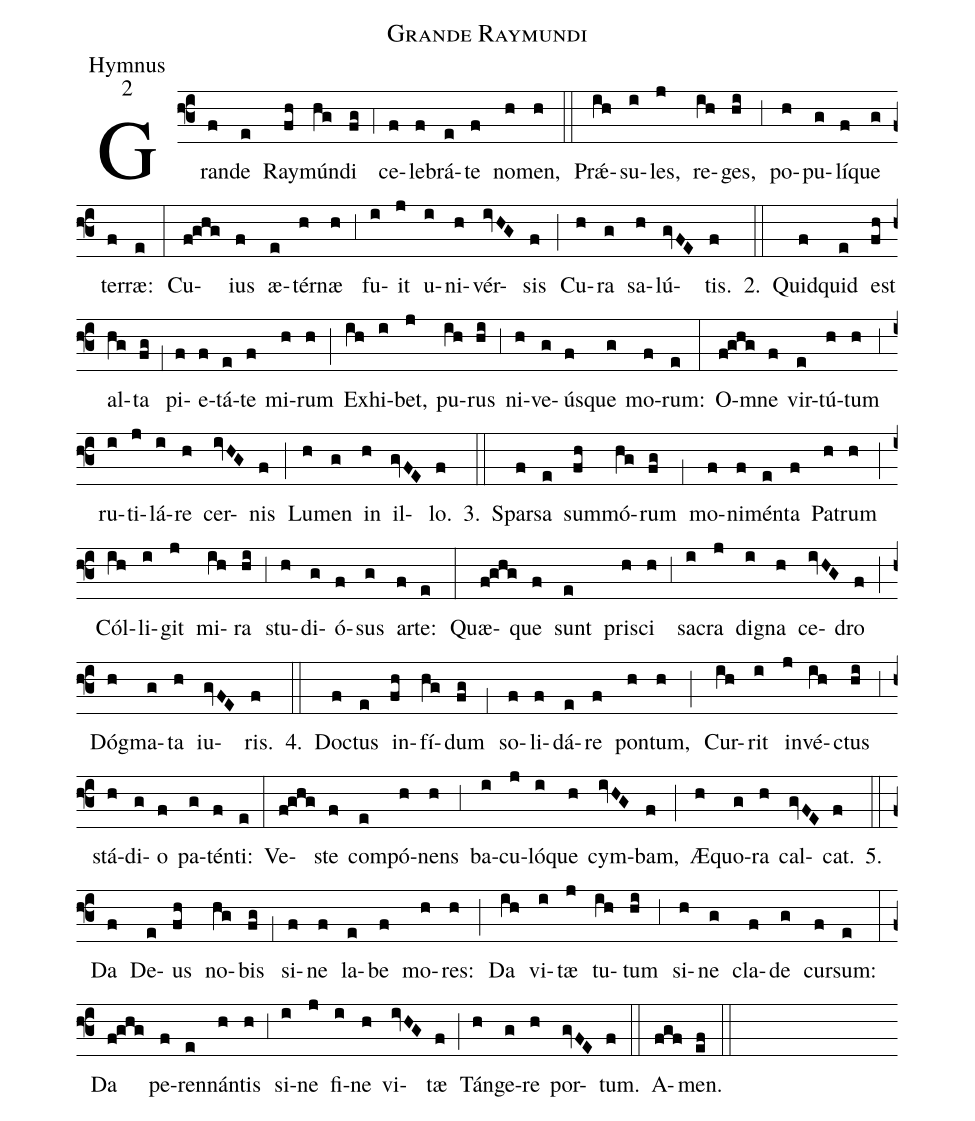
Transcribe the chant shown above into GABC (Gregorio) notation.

name:Grande Raymundi;
office-part:Hymnus;
mode:2;
%%
(f3) Gran(f)de(e) Ray(fh)mún(hg)di(fg) (,4) ce(f)le(f)brá(e)te(f) no(h)men,(h) (::)
Pr{<sp>'ae</sp>}(ih)su(i)les,(j) re(ih)ges,(hi) (,3) po(h)pu(g)lí(f)que(g) ter(f)ræ:(e) (:)
Cu(f!ghg)ius(f) æ(e)tér(h)næ(h) (,3) fu(i)it(j) u(i)ni(h)vér(ivHG)sis(f) (;) Cu(h)ra(g) sa(h)lú(gvFE)tis.(f) 2.(::) Quid(f)quid(e) est(fh) al(hg)ta(fg) (,1) pi(f)e(f)tá(e)te(f) mi(h)rum(h) (;) Ex(ih)hi(i)bet,(j) pu(ih)rus(hi) (,3) ni(h)ve(g)ús(f)que(g) mo(f)rum:(e) (:)
O(f!ghg)mne(f) vir(e)tú(h)tum(h) (,3) ru(i)ti(j)lá(i)re(h) cer(ivHG)nis(f) (;) Lu(h)men(g) in(h) il(gvFE)lo.(f) 3.(::) Spar(f)sa(e) sum(fh)mó(hg)rum(fg) (,1) mo(f)ni(f)mén(e)ta(f) Pa(h)trum(h) (;) Cól(ih)li(i)git(j) mi(ih)ra(hi) (,3) stu(h)di(g)ó(f)sus(g) ar(f)te:(e) (:)
Quæ(f!ghg)que(f) sunt(e) pri(h)sci(h) (,3) sa(i)cra(j) di(i)gna(h) ce(ivHG)dro(f) (;) Dóg(h)ma(g)ta(h) iu(gvFE)ris.(f) 4.(::) Do(f)ctus(e) in(fh)fí(hg)dum(fg) (,1) so(f)li(f)dá(e)re(f) pon(h)tum,(h) (;) Cur(ih)rit(i) in(j)vé(ih)ctus(hi) (,3) stá(h)di(g)o(f) pa(g)tén(f)ti:(e) (:)
Ve(f!ghg)ste(f) com(e)pó(h)nens(h) (,3) ba(i)cu(j)ló(i)que(h) cym(ivHG)bam,(f) (;) Æ(h)quo(g)ra(h) cal(gvFE)cat.(f) 5.(::) Da(f) De(e)us(fh) no(hg)bis(fg) (,1) si(f)ne(f) la(e)be(f) mo(h)res:(h) (;) Da(ih) vi(i)tæ(j) tu(ih)tum(hi) (,3) si(h)ne(g) cla(f)de(g) cur(f)sum:(e) (:)
Da(f!ghg) pe(f)ren(e)nán(h)tis(h) (,3) si(i)ne(j) fi(i)ne(h) vi(ivHG)tæ(f) (;) Tán(h)ge(g)re(h) por(gvFE)tum.(f) (::)
A(fgf)men.(ef) (::)
